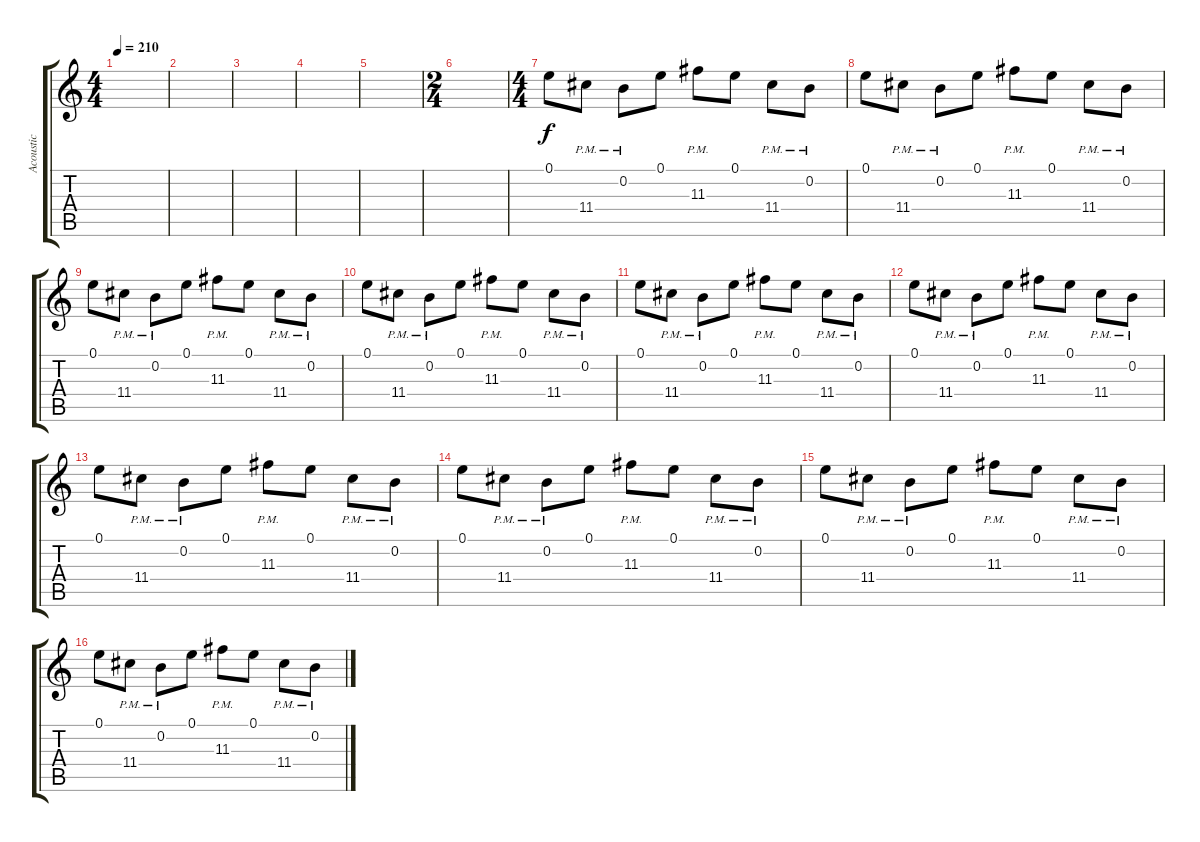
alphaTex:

\track ("Acoustic" "Acoustic") {instrument acousticguitarsteel}
\staff {score tabs}
\tuning (E4 B3 G3 D3 A2 E2) {hide}
\ts (4 4)
\tempo 210
\clef g2
\ks c
|
|
|
|
|
\ts (2 4)
|
\ts (4 4)
0.1.8 11.4{pm}.8 0.2{pm}.8 0.1.8 11.3{pm}.8 0.1.8 11.4{pm}.8 0.2{pm}.8 |
0.1.8 11.4{pm}.8 0.2{pm}.8 0.1.8 11.3{pm}.8 0.1.8 11.4{pm}.8 0.2{pm}.8 |
0.1.8 11.4{pm}.8 0.2{pm}.8 0.1.8 11.3{pm}.8 0.1.8 11.4{pm}.8 0.2{pm}.8 |
0.1.8 11.4{pm}.8 0.2{pm}.8 0.1.8 11.3{pm}.8 0.1.8 11.4{pm}.8 0.2{pm}.8 |
0.1.8 11.4{pm}.8 0.2{pm}.8 0.1.8 11.3{pm}.8 0.1.8 11.4{pm}.8 0.2{pm}.8 |
0.1.8 11.4{pm}.8 0.2{pm}.8 0.1.8 11.3{pm}.8 0.1.8 11.4{pm}.8 0.2{pm}.8 |
0.1.8 11.4{pm}.8 0.2{pm}.8 0.1.8 11.3{pm}.8 0.1.8 11.4{pm}.8 0.2{pm}.8 |
0.1.8 11.4{pm}.8 0.2{pm}.8 0.1.8 11.3{pm}.8 0.1.8 11.4{pm}.8 0.2{pm}.8 |
0.1.8 11.4{pm}.8 0.2{pm}.8 0.1.8 11.3{pm}.8 0.1.8 11.4{pm}.8 0.2{pm}.8 |
0.1.8 11.4{pm}.8 0.2{pm}.8 0.1.8 11.3{pm}.8 0.1.8 11.4{pm}.8 0.2{pm}.8
